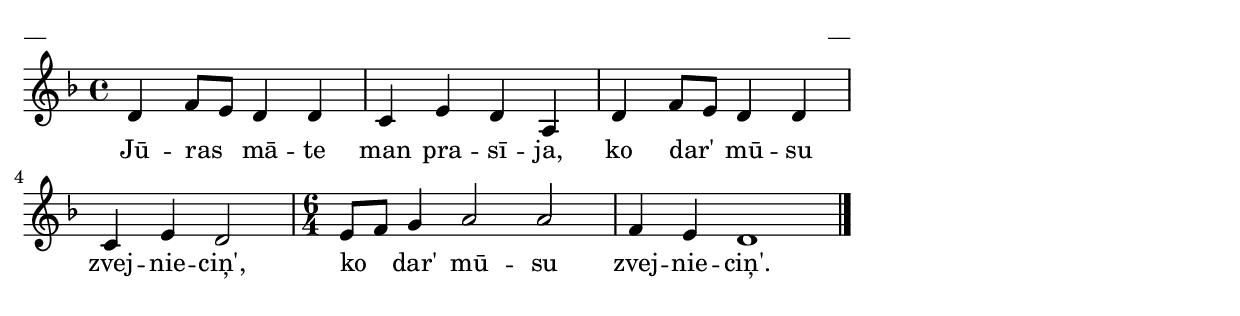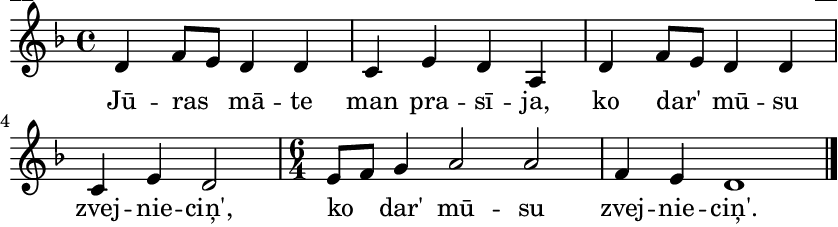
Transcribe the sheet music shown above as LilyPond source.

\version "2.13.18"
#(ly:set-option 'crop #t)

%\header {
%    title = "Jūras māte man prasīja",AA lapas
%}
\paper {
line-width = 14\cm
left-margin = 0.4\cm
between-system-padding = 0.1\cm
between-system-space = 0.1\cm
}
\layout {
indent = #0
ragged-last = ##f
}

voiceA = \relative c' {
\clef "treble"
\key d \minor
\time 4/4
d4 f8[ e] d4 d |
c4 e d a |
d4 f8[ e] d4 d |
c4 e d2 |
\time 6/4
e8[ f] g4 a2 a |
f4 e d1 |
\bar "|."
} 

lyricA = \lyricmode {
Jū -- ras mā -- te man pra -- sī -- ja, ko dar' mū -- su zvej -- nie -- ciņ',
ko dar' mū -- su zvej -- nie -- ciņ'.
} 

fullScore = <<
\new Staff {
<<
\new Voice = "voiceA" { \oneVoice \autoBeamOff \voiceA }
\new Lyrics \lyricsto "voiceA" \lyricA
>>
}
>>

\score {
\fullScore
\header { piece = "__" opus = "__" }
}
\markup { \with-color #(x11-color 'white) \sans \smaller "__" }
\score {
\unfoldRepeats
\fullScore
\midi {
\context { \Staff \remove "Staff_performer" }
\context { \Voice \consists "Staff_performer" }
}
}


